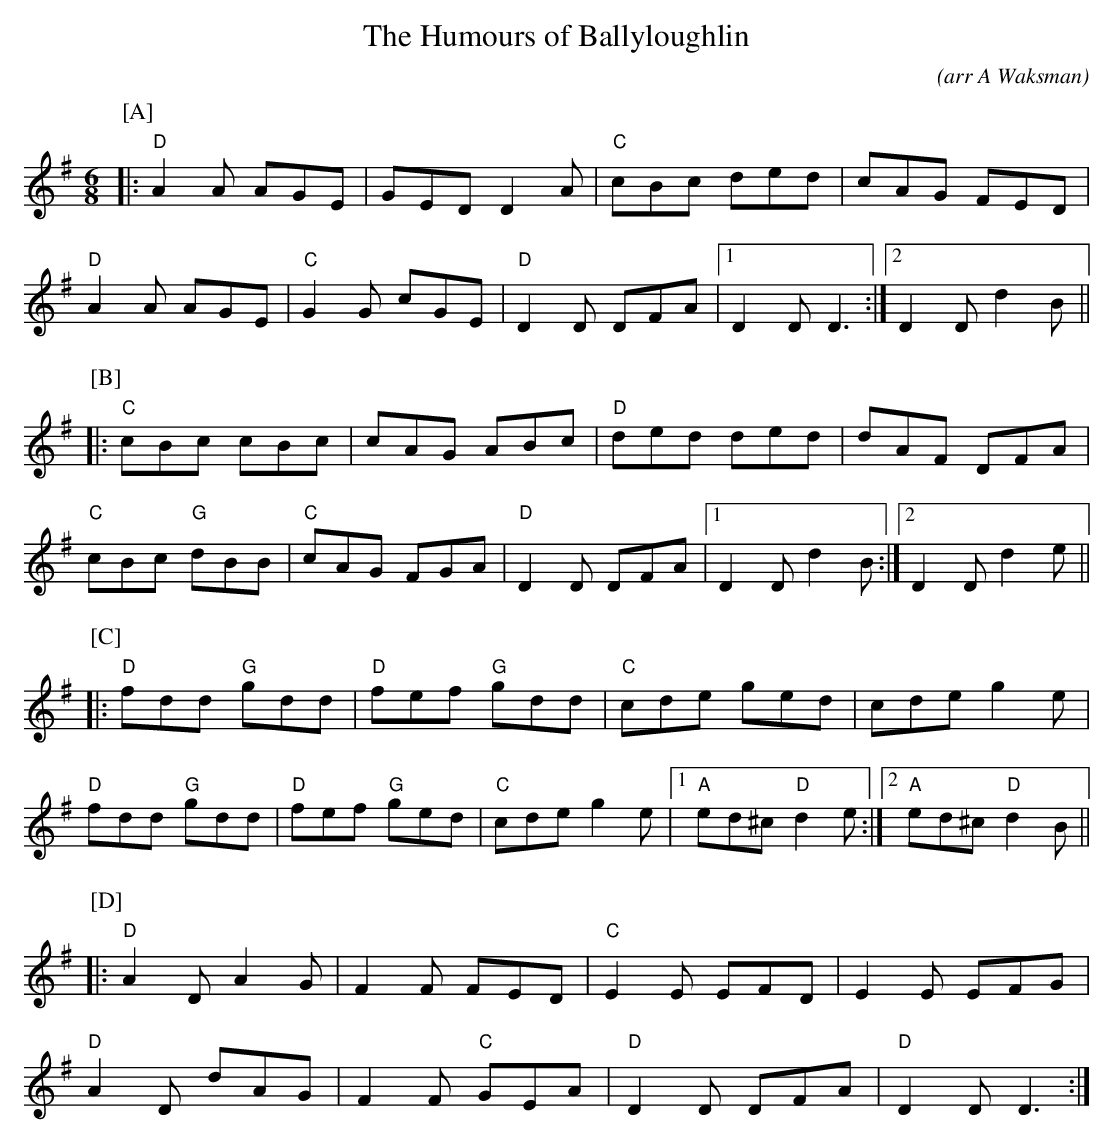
X:1
T:Humours of Ballyloughlin, The
C: (arr A Waksman)
M:6/8
K:Dmix
P:[A]
|:"D"A2A AGE|""GED ""D2A|"C"cBc ded|""cAG FED|
"D"A2A AGE|"C"G2G cGE|"D"D2D DFA|1 D2DD3:|2D2D d2B||
P:[B]
|:"C"cBc cBc|cAG ABc|"D"ded ded|dAF DFA|
"C"cBc "G"dBB|"C"cAG FGA|"D"D2D DFA|1D2D d2B:|2D2D d2e||
P:[C]
|:"D"fdd "G"gdd|"D"fef "G"gdd|"C"cde ged|cde g2e|
"D"fdd "G"gdd|"D"fef "G"ged|"C"cde g2e |1 "A"ed^c "D"d2e:|2"A"ed^c "D"d2B||
P:[D]
|:"D"A2D A2G|F2F FED|"C"E2E EFD|E2E EFG|
"D"A2D dAG|F2F "C"GEA|"D"D2D DFA|"D"D2D D3:|
